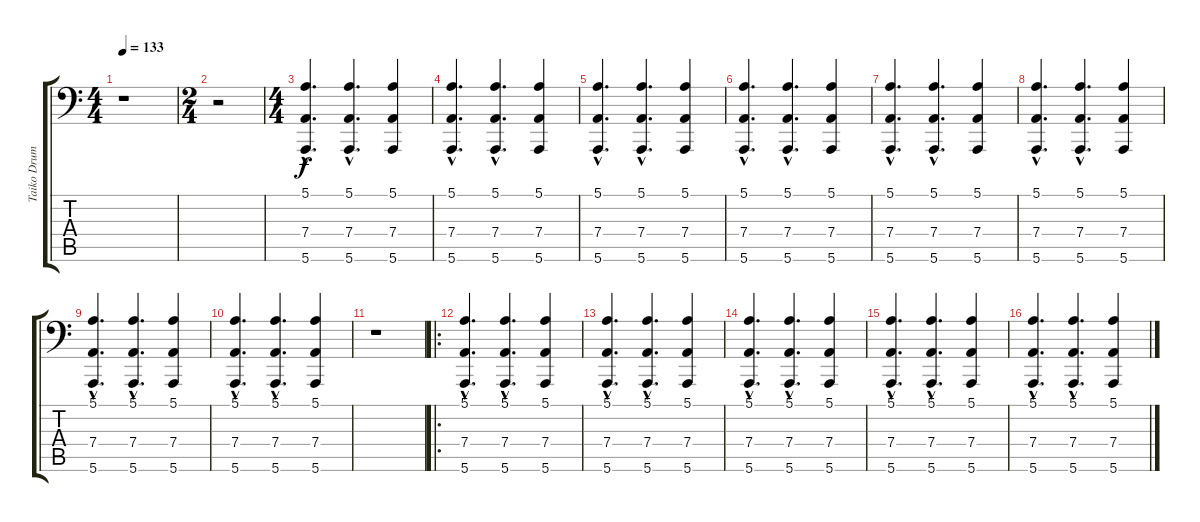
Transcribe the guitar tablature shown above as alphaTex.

\track ("Taiko Drum" "Taiko Drum") {instrument taikodrum}
\staff {score tabs}
\tuning (E3 B2 G2 D2 A1 E1) {hide}
\ts (4 4)
\tempo 133
\clef f4
\ks c
r.1{dy f} |
\ts (2 4)
r.2 |
\ts (4 4)
(5.1{hac} 7.4{hac} 5.6{hac}).4{d} (5.1{hac} 7.4{hac} 5.6{hac}).4{d} (5.1 7.4 5.6).4 |
(5.1{hac} 7.4{hac} 5.6{hac}).4{d} (5.1{hac} 7.4{hac} 5.6{hac}).4{d} (5.1 7.4 5.6).4 |
(5.1{hac} 7.4{hac} 5.6{hac}).4{d} (5.1{hac} 7.4{hac} 5.6{hac}).4{d} (5.1 7.4 5.6).4 |
(5.1{hac} 7.4{hac} 5.6{hac}).4{d} (5.1{hac} 7.4{hac} 5.6{hac}).4{d} (5.1 7.4 5.6).4 |
(5.1{hac} 7.4{hac} 5.6{hac}).4{d} (5.1{hac} 7.4{hac} 5.6{hac}).4{d} (5.1 7.4 5.6).4 |
(5.1{hac} 7.4{hac} 5.6{hac}).4{d} (5.1{hac} 7.4{hac} 5.6{hac}).4{d} (5.1 7.4 5.6).4 |
(5.1{hac} 7.4{hac} 5.6{hac}).4{d} (5.1{hac} 7.4{hac} 5.6{hac}).4{d} (5.1 7.4 5.6).4 |
(5.1{hac} 7.4{hac} 5.6{hac}).4{d} (5.1{hac} 7.4{hac} 5.6{hac}).4{d} (5.1 7.4 5.6).4 |
r.1 |
\ro
(5.1{hac} 7.4{hac} 5.6{hac}).4{d} (5.1{hac} 7.4{hac} 5.6{hac}).4{d} (5.1 7.4 5.6).4 |
(5.1{hac} 7.4{hac} 5.6{hac}).4{d} (5.1{hac} 7.4{hac} 5.6{hac}).4{d} (5.1 7.4 5.6).4 |
(5.1{hac} 7.4{hac} 5.6{hac}).4{d} (5.1{hac} 7.4{hac} 5.6{hac}).4{d} (5.1 7.4 5.6).4 |
(5.1{hac} 7.4{hac} 5.6{hac}).4{d} (5.1{hac} 7.4{hac} 5.6{hac}).4{d} (5.1 7.4 5.6).4 |
(5.1{hac} 7.4{hac} 5.6{hac}).4{d} (5.1{hac} 7.4{hac} 5.6{hac}).4{d} (5.1 7.4 5.6).4
